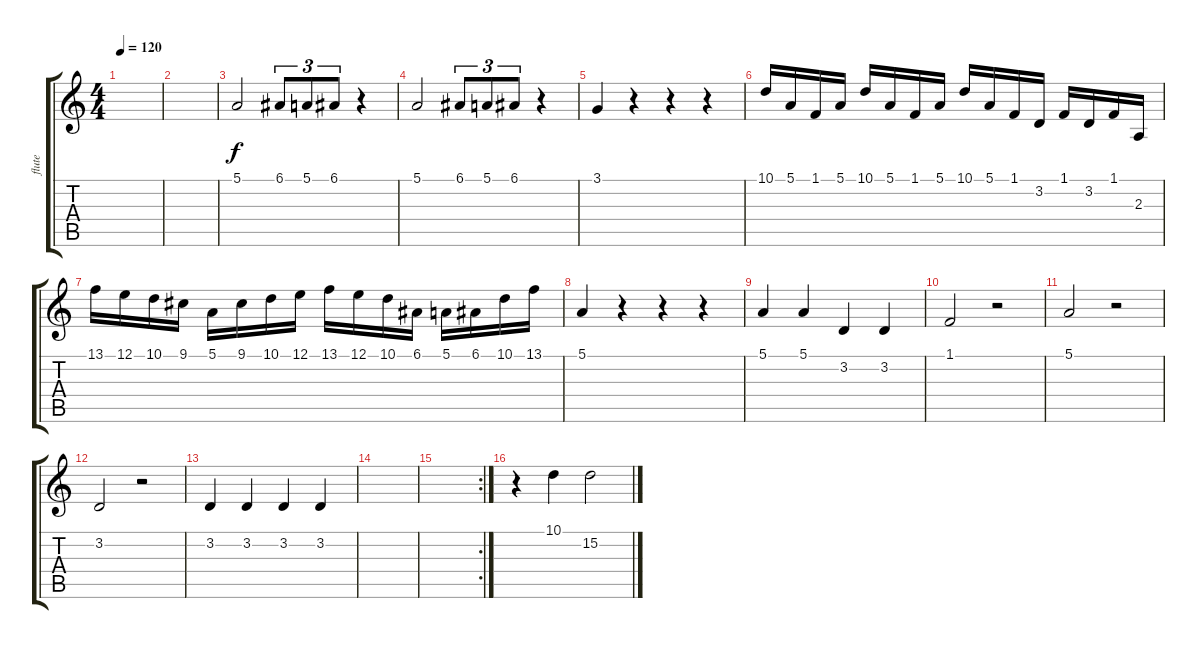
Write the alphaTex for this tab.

\track ("flute" "flute") {instrument flute}
\staff {score tabs}
\tuning (E4 B3 G3 D3 A2 E2) {hide}
\ts (4 4)
\tempo 120
\clef g2
\ks c
|
|
5.1.2 6.1.8{tu (3 2)} 5.1.8{tu (3 2)} 6.1.8{tu (3 2)} r.4 |
5.1.2 6.1.8{tu (3 2)} 5.1.8{tu (3 2)} 6.1.8{tu (3 2)} r.4 |
3.1.4 r.4 r.4 r.4 |
10.1.16 5.1.16 1.1.16 5.1.16 10.1.16 5.1.16 1.1.16 5.1.16 10.1.16 5.1.16 1.1.16 3.2.16 1.1.16 3.2.16 1.1.16 2.3.16 |
13.1.16 12.1.16 10.1.16 9.1.16 5.1.16 9.1.16 10.1.16 12.1.16 13.1.16 12.1.16 10.1.16 6.1.16 5.1.16 6.1.16 10.1.16 13.1.16 |
5.1.4 r.4 r.4 r.4 |
5.1.4 5.1.4 3.2.4 3.2.4 |
1.1.2 r.2 |
5.1.2 r.2 |
3.2.2 r.2 |
3.2.4 3.2.4 3.2.4 3.2.4 |
|
\rc 2
|
r.4 10.1.4 15.2.2
